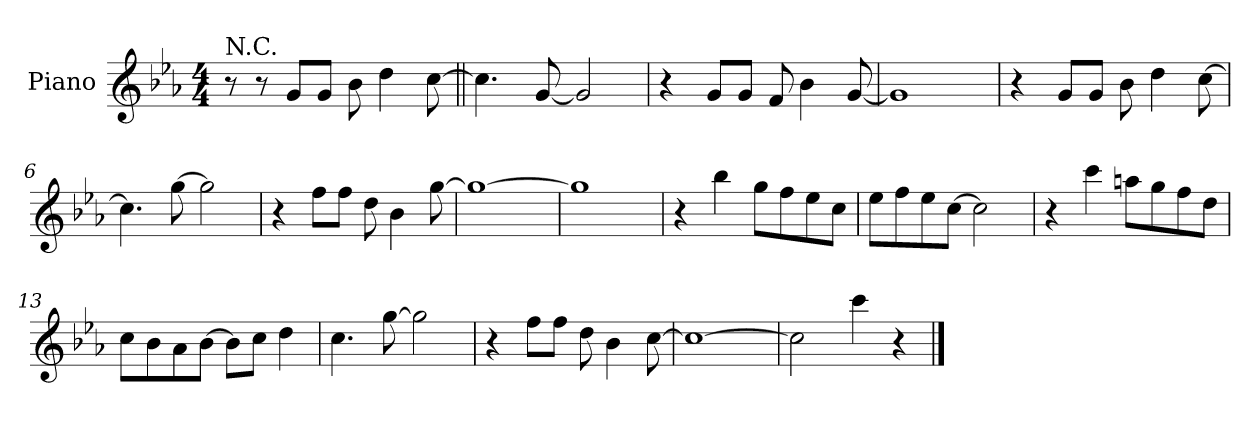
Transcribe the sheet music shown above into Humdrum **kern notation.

**kern
*part1
*staff1
*I"Piano
*I'Pno
*clefG2
*k[b-e-a-]
*E-:
*M4/4
=1
!LO:TX:a:t=N.C.
8r
8r
8g/L
8g/J
8b-\
4dd\
[8cc\
=2||
4.cc\]
[8g/
2g/]
=3
4r
8g/L
8g/J
8f/
4b-\
[8g/
=4
1g]
=5
4r
8g/L
8g/J
8b-\
4dd\
[8cc\
=6
4.cc\]
[8gg\
2gg\]
!!LO:LB:g=z
=7
4r
8ff\L
8ff\J
8dd\
4b-\
[8gg\
=8
1gg_
=9
1gg]
=10
4r
4bb-\
8gg\L
8ff\
8ee-\
8cc\J
=11
8ee-\L
8ff\
8ee-\
[8cc\J
2cc\]
=12
4r
4ccc\
8aan\L
8gg\
8ff\
8dd\J
!!LO:LB:g=z
=13
8cc\L
8b-\
8a-\
[8b-\J
8b-\L]
8cc\J
4dd\
=14
4.cc\
[8gg\
2gg\]
=15
4r
8ff\L
8ff\J
8dd\
4b-\
[8cc\
=16
1cc_
=17
2cc\]
4ccc\
4r
==
*-
